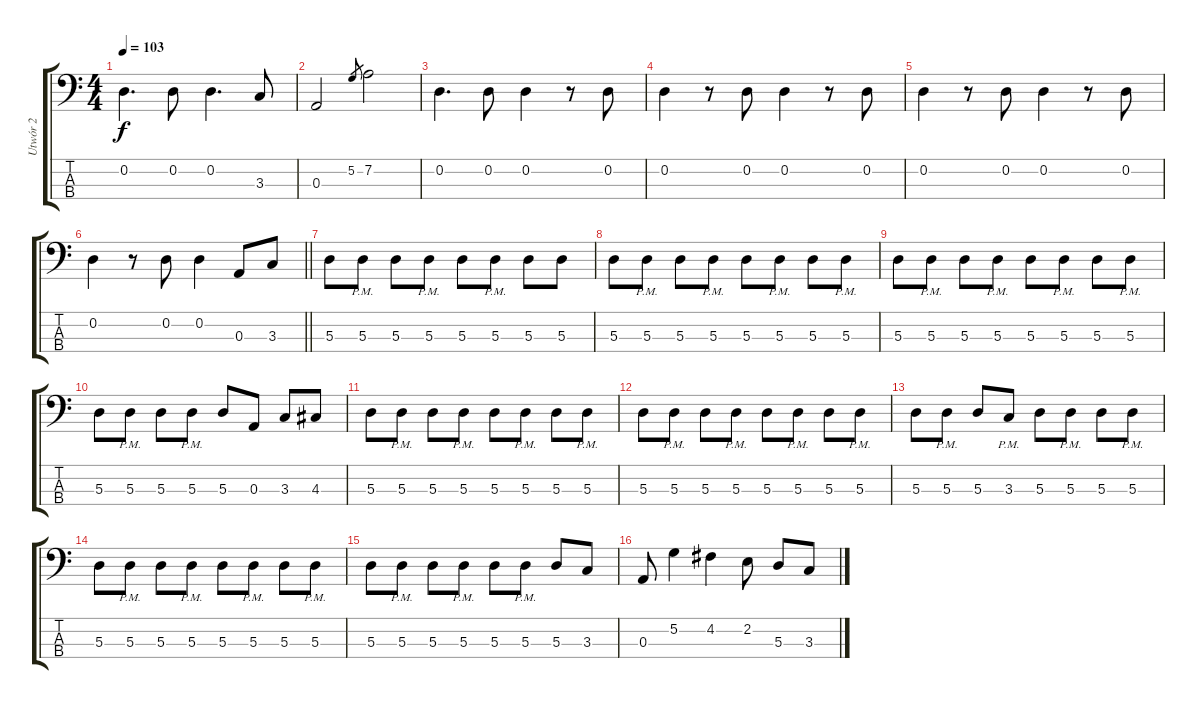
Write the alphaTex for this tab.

\track ("Utwór 2" "Utwór 2") {instrument electricbasspick}
\staff {score tabs}
\tuning (G2 D2 A1 D1) {hide}
\ts (4 4)
\tempo 103
\clef f4
\ks c
0.2.4{d dy f} 0.2.8 0.2.4{d} 3.3.8 |
0.3.2 5.2.8{gr} 7.2.2 |
0.2.4{d} 0.2.8 0.2.4 r.8 0.2.8 |
0.2.4 r.8 0.2.8 0.2.4 r.8 0.2.8 |
0.2.4 r.8 0.2.8 0.2.4 r.8 0.2.8 |
\barLineRight lightlight
0.2.4 r.8 0.2.8 0.2.4 0.3.8 3.3.8 |
5.3.8 5.3{pm}.8 5.3.8 5.3{pm}.8 5.3.8 5.3{pm}.8 5.3.8 5.3.8 |
5.3.8 5.3{pm}.8 5.3.8 5.3{pm}.8 5.3.8 5.3{pm}.8 5.3.8 5.3{pm}.8 |
5.3.8 5.3{pm}.8 5.3.8 5.3{pm}.8 5.3.8 5.3{pm}.8 5.3.8 5.3{pm}.8 |
5.3.8 5.3{pm}.8 5.3.8 5.3{pm}.8 5.3.8 0.3.8 3.3.8 4.3.8 |
5.3.8 5.3{pm}.8 5.3.8 5.3{pm}.8 5.3.8 5.3{pm}.8 5.3.8 5.3{pm}.8 |
5.3.8 5.3{pm}.8 5.3.8 5.3{pm}.8 5.3.8 5.3{pm}.8 5.3.8 5.3{pm}.8 |
5.3.8 5.3{pm}.8 5.3.8 3.3{pm}.8 5.3.8 5.3{pm}.8 5.3.8 5.3{pm}.8 |
5.3.8 5.3{pm}.8 5.3.8 5.3{pm}.8 5.3.8 5.3{pm}.8 5.3.8 5.3{pm}.8 |
5.3.8 5.3{pm}.8 5.3.8 5.3{pm}.8 5.3.8 5.3{pm}.8 5.3.8 3.3.8 |
0.3.8 5.2.4 4.2.4 2.2.8 5.3.8 3.3.8
